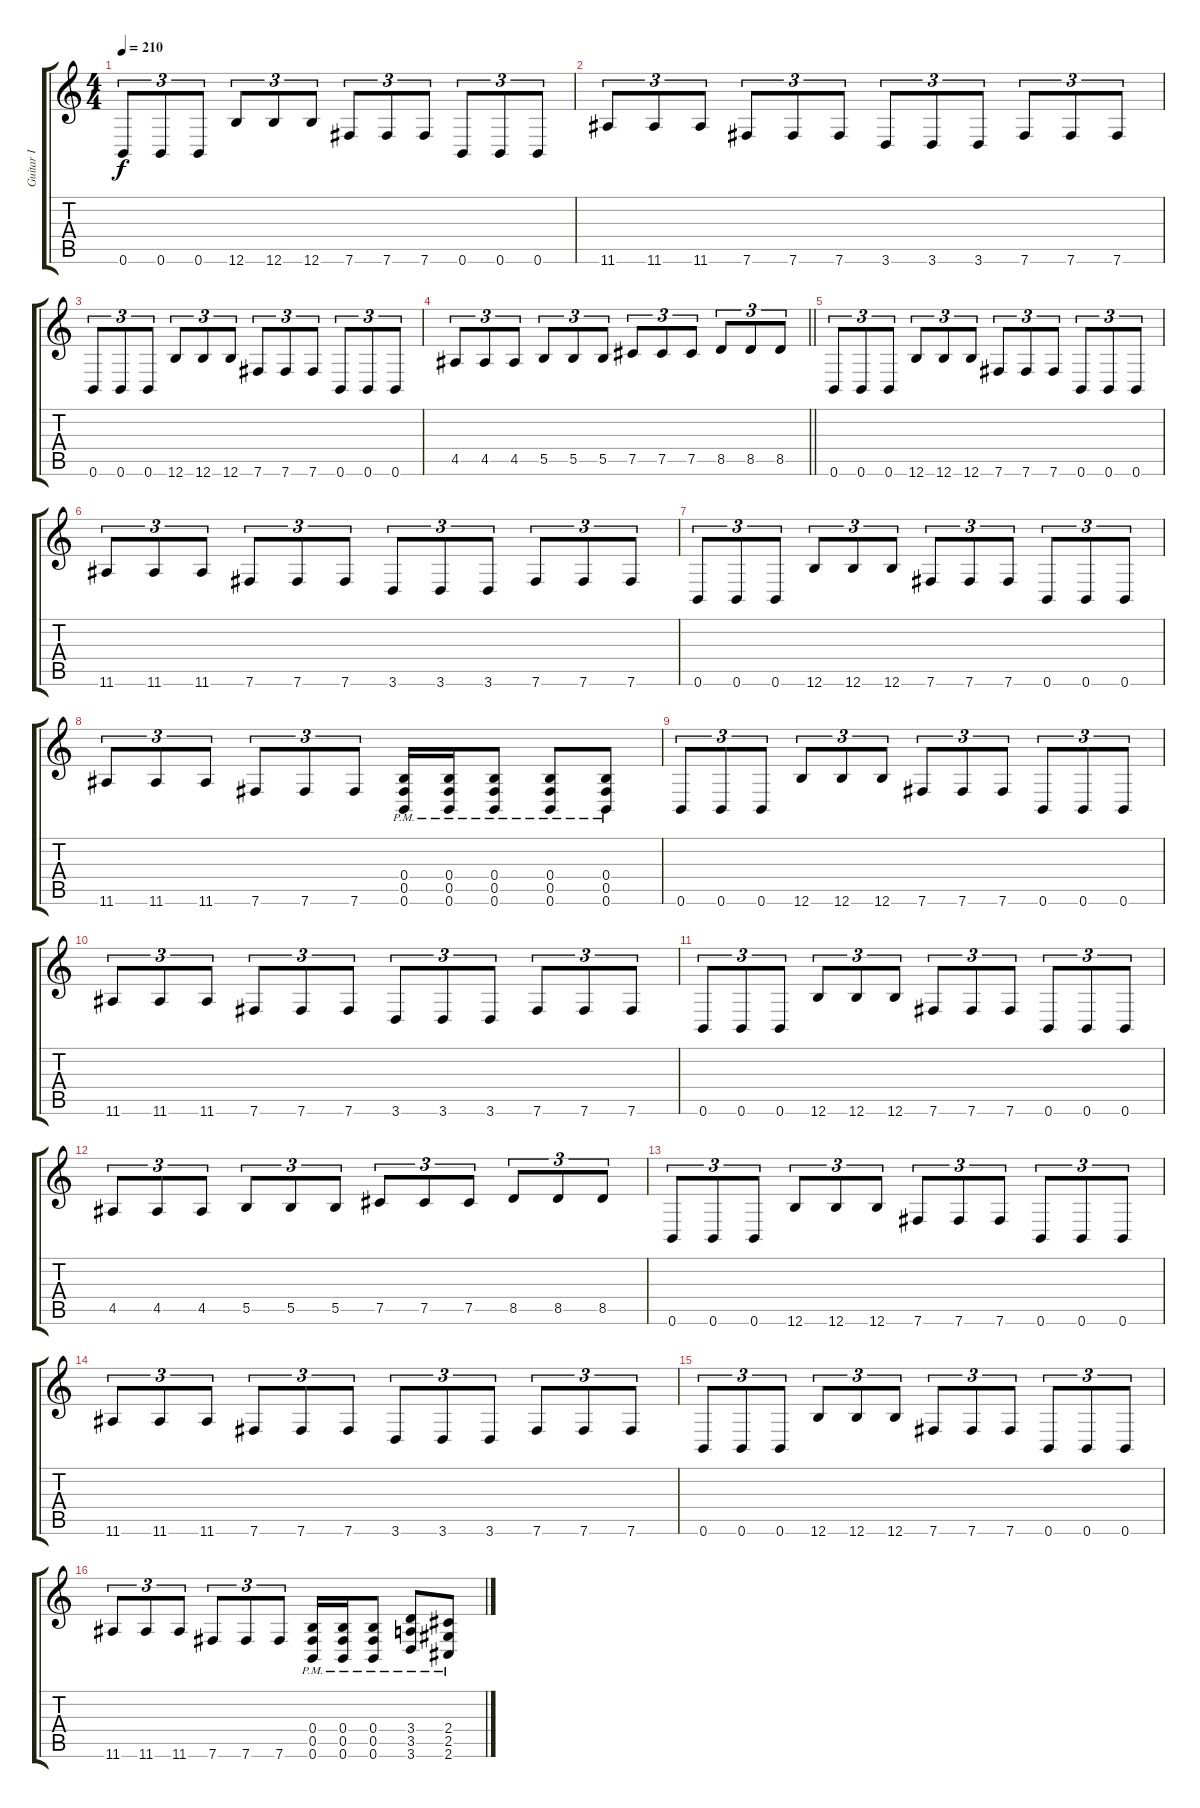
\track ("Guitar I" "Guitar I") {instrument distortionguitar}
\staff {score tabs}
\tuning (Db4 Ab3 E3 B2 Gb2 B1) {hide}
\ts (4 4)
\section ("" "")
\tempo 210
\clef g2
\ks c
0.6.8{tu (3 2) dy f instrument distortionguitar} 0.6.8{tu (3 2)} 0.6.8{tu (3 2)} 12.6.8{tu (3 2)} 12.6.8{tu (3 2)} 12.6.8{tu (3 2)} 7.6.8{tu (3 2)} 7.6.8{tu (3 2)} 7.6.8{tu (3 2)} 0.6.8{tu (3 2)} 0.6.8{tu (3 2)} 0.6.8{tu (3 2)} |
11.6.8{tu (3 2)} 11.6.8{tu (3 2)} 11.6.8{tu (3 2)} 7.6.8{tu (3 2)} 7.6.8{tu (3 2)} 7.6.8{tu (3 2)} 3.6.8{tu (3 2)} 3.6.8{tu (3 2)} 3.6.8{tu (3 2)} 7.6.8{tu (3 2)} 7.6.8{tu (3 2)} 7.6.8{tu (3 2)} |
0.6.8{tu (3 2)} 0.6.8{tu (3 2)} 0.6.8{tu (3 2)} 12.6.8{tu (3 2)} 12.6.8{tu (3 2)} 12.6.8{tu (3 2)} 7.6.8{tu (3 2)} 7.6.8{tu (3 2)} 7.6.8{tu (3 2)} 0.6.8{tu (3 2)} 0.6.8{tu (3 2)} 0.6.8{tu (3 2)} |
\barLineRight lightlight
4.5.8{tu (3 2)} 4.5.8{tu (3 2)} 4.5.8{tu (3 2)} 5.5.8{tu (3 2)} 5.5.8{tu (3 2)} 5.5.8{tu (3 2)} 7.5.8{tu (3 2)} 7.5.8{tu (3 2)} 7.5.8{tu (3 2)} 8.5.8{tu (3 2)} 8.5.8{tu (3 2)} 8.5.8{tu (3 2)} |
\section ("" "")
0.6.8{tu (3 2)} 0.6.8{tu (3 2)} 0.6.8{tu (3 2)} 12.6.8{tu (3 2)} 12.6.8{tu (3 2)} 12.6.8{tu (3 2)} 7.6.8{tu (3 2)} 7.6.8{tu (3 2)} 7.6.8{tu (3 2)} 0.6.8{tu (3 2)} 0.6.8{tu (3 2)} 0.6.8{tu (3 2)} |
11.6.8{tu (3 2)} 11.6.8{tu (3 2)} 11.6.8{tu (3 2)} 7.6.8{tu (3 2)} 7.6.8{tu (3 2)} 7.6.8{tu (3 2)} 3.6.8{tu (3 2)} 3.6.8{tu (3 2)} 3.6.8{tu (3 2)} 7.6.8{tu (3 2)} 7.6.8{tu (3 2)} 7.6.8{tu (3 2)} |
0.6.8{tu (3 2)} 0.6.8{tu (3 2)} 0.6.8{tu (3 2)} 12.6.8{tu (3 2)} 12.6.8{tu (3 2)} 12.6.8{tu (3 2)} 7.6.8{tu (3 2)} 7.6.8{tu (3 2)} 7.6.8{tu (3 2)} 0.6.8{tu (3 2)} 0.6.8{tu (3 2)} 0.6.8{tu (3 2)} |
11.6.8{tu (3 2)} 11.6.8{tu (3 2)} 11.6.8{tu (3 2)} 7.6.8{tu (3 2)} 7.6.8{tu (3 2)} 7.6.8{tu (3 2)} (0.4{pm} 0.5{pm} 0.6{pm}).16 (0.4{pm} 0.5{pm} 0.6{pm}).16 (0.4{pm} 0.5{pm} 0.6{pm}).8 (0.4{pm} 0.5{pm} 0.6{pm}).8 (0.4{pm} 0.5{pm} 0.6{pm}).8 |
0.6.8{tu (3 2)} 0.6.8{tu (3 2)} 0.6.8{tu (3 2)} 12.6.8{tu (3 2)} 12.6.8{tu (3 2)} 12.6.8{tu (3 2)} 7.6.8{tu (3 2)} 7.6.8{tu (3 2)} 7.6.8{tu (3 2)} 0.6.8{tu (3 2)} 0.6.8{tu (3 2)} 0.6.8{tu (3 2)} |
11.6.8{tu (3 2)} 11.6.8{tu (3 2)} 11.6.8{tu (3 2)} 7.6.8{tu (3 2)} 7.6.8{tu (3 2)} 7.6.8{tu (3 2)} 3.6.8{tu (3 2)} 3.6.8{tu (3 2)} 3.6.8{tu (3 2)} 7.6.8{tu (3 2)} 7.6.8{tu (3 2)} 7.6.8{tu (3 2)} |
0.6.8{tu (3 2)} 0.6.8{tu (3 2)} 0.6.8{tu (3 2)} 12.6.8{tu (3 2)} 12.6.8{tu (3 2)} 12.6.8{tu (3 2)} 7.6.8{tu (3 2)} 7.6.8{tu (3 2)} 7.6.8{tu (3 2)} 0.6.8{tu (3 2)} 0.6.8{tu (3 2)} 0.6.8{tu (3 2)} |
4.5.8{tu (3 2)} 4.5.8{tu (3 2)} 4.5.8{tu (3 2)} 5.5.8{tu (3 2)} 5.5.8{tu (3 2)} 5.5.8{tu (3 2)} 7.5.8{tu (3 2)} 7.5.8{tu (3 2)} 7.5.8{tu (3 2)} 8.5.8{tu (3 2)} 8.5.8{tu (3 2)} 8.5.8{tu (3 2)} |
0.6.8{tu (3 2)} 0.6.8{tu (3 2)} 0.6.8{tu (3 2)} 12.6.8{tu (3 2)} 12.6.8{tu (3 2)} 12.6.8{tu (3 2)} 7.6.8{tu (3 2)} 7.6.8{tu (3 2)} 7.6.8{tu (3 2)} 0.6.8{tu (3 2)} 0.6.8{tu (3 2)} 0.6.8{tu (3 2)} |
11.6.8{tu (3 2)} 11.6.8{tu (3 2)} 11.6.8{tu (3 2)} 7.6.8{tu (3 2)} 7.6.8{tu (3 2)} 7.6.8{tu (3 2)} 3.6.8{tu (3 2)} 3.6.8{tu (3 2)} 3.6.8{tu (3 2)} 7.6.8{tu (3 2)} 7.6.8{tu (3 2)} 7.6.8{tu (3 2)} |
0.6.8{tu (3 2)} 0.6.8{tu (3 2)} 0.6.8{tu (3 2)} 12.6.8{tu (3 2)} 12.6.8{tu (3 2)} 12.6.8{tu (3 2)} 7.6.8{tu (3 2)} 7.6.8{tu (3 2)} 7.6.8{tu (3 2)} 0.6.8{tu (3 2)} 0.6.8{tu (3 2)} 0.6.8{tu (3 2)} |
11.6.8{tu (3 2)} 11.6.8{tu (3 2)} 11.6.8{tu (3 2)} 7.6.8{tu (3 2)} 7.6.8{tu (3 2)} 7.6.8{tu (3 2)} (0.4{pm} 0.5{pm} 0.6{pm}).16 (0.4{pm} 0.5{pm} 0.6{pm}).16 (0.4{pm} 0.5{pm} 0.6{pm}).8 (3.4{pm} 3.5{pm} 3.6{pm}).8 (2.4{pm} 2.5{pm} 2.6{pm}).8
